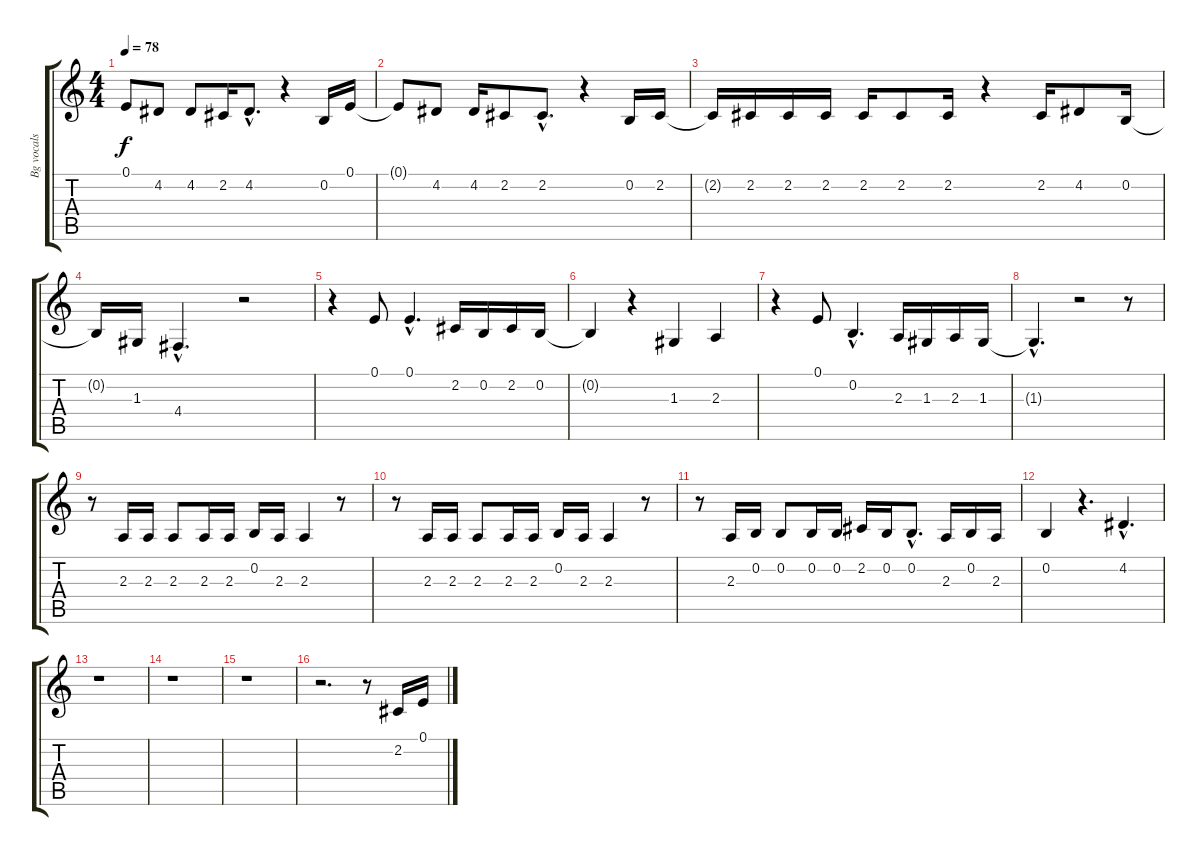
\track ("Bg vocals" "Bg vocals") {instrument flute}
\staff {score tabs}
\tuning (E4 B3 G3 D3 A2 E2) {hide}
\ts (4 4)
\tempo 78
\clef g2
\ks c
0.1{t}.8{dy f} 4.2.8 4.2.8 2.2.16 4.2{hac}.8{d} r.4 0.2.16 0.1.16 |
0.1{t}.8 4.2.8 4.2.16 2.2.8 2.2{hac}.8{d} r.4 0.2.16 2.2.16 |
2.2{t}.16 2.2.16 2.2.16 2.2.16 2.2.16 2.2.8 2.2.16 r.4 2.2.16 4.2.8 0.2.16 |
0.2{t}.16 1.3.16 4.4{hac}.4{d} r.2 |
r.4 0.1.8 0.1{hac}.4{d} 2.2.16 0.2.16 2.2.16 0.2.16 |
0.2{t}.4 r.4 1.3.4 2.3.4 |
r.4 0.1.8 0.2{hac}.4{d} 2.3.16 1.3.16 2.3.16 1.3.16 |
1.3{hac t}.4{d} r.2 r.8 |
r.8 2.3.16 2.3.16 2.3.8 2.3.16 2.3.16 0.2.16 2.3.16 2.3.4 r.8 |
r.8 2.3.16 2.3.16 2.3.8 2.3.16 2.3.16 0.2.16 2.3.16 2.3.4 r.8 |
r.8 2.3.16 0.2.16 0.2.8 0.2.16 0.2.16 2.2.16 0.2.16 0.2{hac}.8{d} 2.3.16 0.2.16 2.3.16 |
0.2.4 r.4{d} 4.2{hac}.4{d} |
r.1 |
r.1 |
r.1 |
r.2{d} r.8 2.2.16 0.1.16
